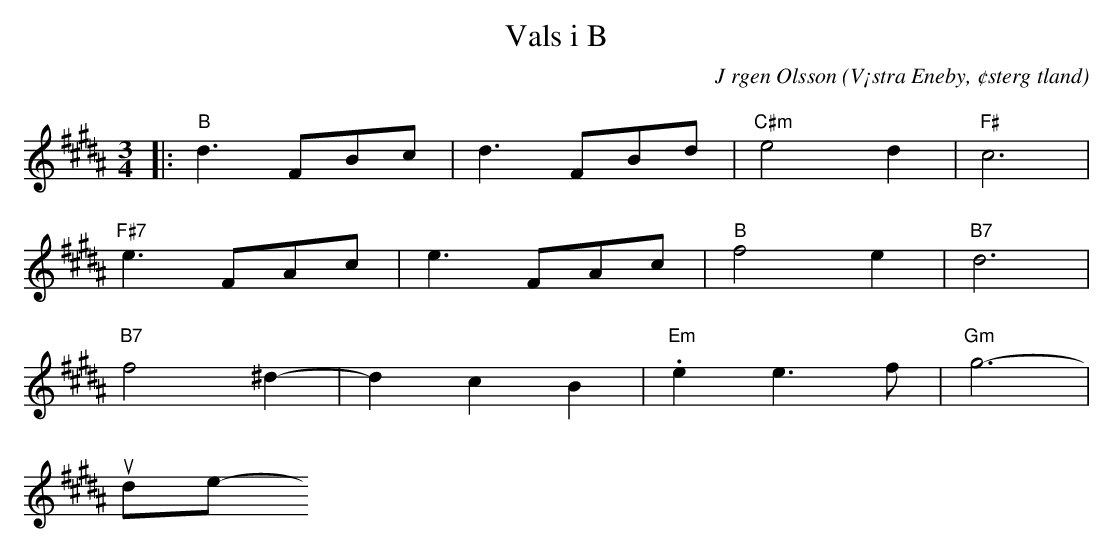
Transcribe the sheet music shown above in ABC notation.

X:1
T:Vals i B
C:J rgen Olsson
O:V¡stra Eneby, ¢sterg tland
Q:160
M:3/4
L:1/8
K:B
|:"B" d3 FBc|d3 FBd|"C#m" e4d2|"F#" c6 |
"F#7" e3 FAc|e3 FAc |"B" f4e2|"B7"d6 |
"B7" f4 ^d2-|d2c2B2 |"Em" .e2 e3 f|"Gm" g6 |
- under konstruktion -
